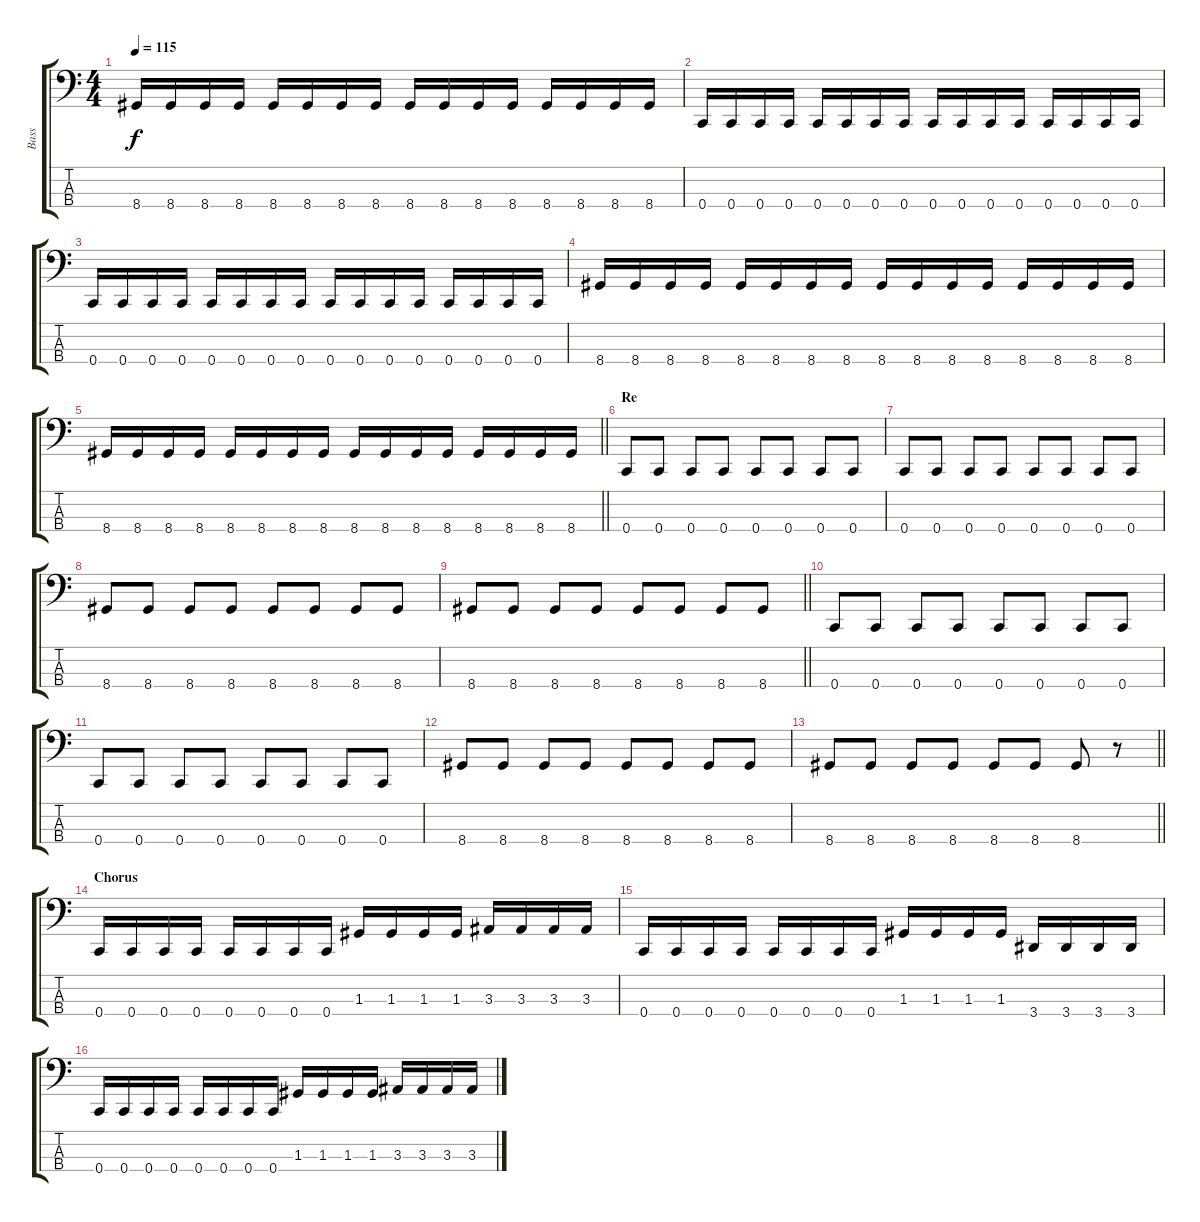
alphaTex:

\track ("Bass" "Bass") {instrument electricbasspick}
\staff {score tabs}
\tuning (F2 C2 G1 C1) {hide}
\ts (4 4)
\tempo 115
\clef f4
\ks c
8.4.16{dy f} 8.4.16 8.4.16 8.4.16 8.4.16 8.4.16 8.4.16 8.4.16 8.4.16 8.4.16 8.4.16 8.4.16 8.4.16 8.4.16 8.4.16 8.4.16 |
0.4.16 0.4.16 0.4.16 0.4.16 0.4.16 0.4.16 0.4.16 0.4.16 0.4.16 0.4.16 0.4.16 0.4.16 0.4.16 0.4.16 0.4.16 0.4.16 |
0.4.16 0.4.16 0.4.16 0.4.16 0.4.16 0.4.16 0.4.16 0.4.16 0.4.16 0.4.16 0.4.16 0.4.16 0.4.16 0.4.16 0.4.16 0.4.16 |
8.4.16 8.4.16 8.4.16 8.4.16 8.4.16 8.4.16 8.4.16 8.4.16 8.4.16 8.4.16 8.4.16 8.4.16 8.4.16 8.4.16 8.4.16 8.4.16 |
\barLineRight lightlight
8.4.16 8.4.16 8.4.16 8.4.16 8.4.16 8.4.16 8.4.16 8.4.16 8.4.16 8.4.16 8.4.16 8.4.16 8.4.16 8.4.16 8.4.16 8.4.16 |
\section ("" "Re")
0.4.8 0.4.8 0.4.8 0.4.8 0.4.8 0.4.8 0.4.8 0.4.8 |
0.4.8 0.4.8 0.4.8 0.4.8 0.4.8 0.4.8 0.4.8 0.4.8 |
8.4.8 8.4.8 8.4.8 8.4.8 8.4.8 8.4.8 8.4.8 8.4.8 |
\barLineRight lightlight
8.4.8 8.4.8 8.4.8 8.4.8 8.4.8 8.4.8 8.4.8 8.4.8 |
0.4.8 0.4.8 0.4.8 0.4.8 0.4.8 0.4.8 0.4.8 0.4.8 |
0.4.8 0.4.8 0.4.8 0.4.8 0.4.8 0.4.8 0.4.8 0.4.8 |
8.4.8 8.4.8 8.4.8 8.4.8 8.4.8 8.4.8 8.4.8 8.4.8 |
\barLineRight lightlight
8.4.8 8.4.8 8.4.8 8.4.8 8.4.8 8.4.8 8.4.8 r.8 |
\section ("" "Chorus")
0.4.16 0.4.16 0.4.16 0.4.16 0.4.16 0.4.16 0.4.16 0.4.16 1.3.16 1.3.16 1.3.16 1.3.16 3.3.16 3.3.16 3.3.16 3.3.16 |
0.4.16 0.4.16 0.4.16 0.4.16 0.4.16 0.4.16 0.4.16 0.4.16 1.3.16 1.3.16 1.3.16 1.3.16 3.4.16 3.4.16 3.4.16 3.4.16 |
0.4.16 0.4.16 0.4.16 0.4.16 0.4.16 0.4.16 0.4.16 0.4.16 1.3.16 1.3.16 1.3.16 1.3.16 3.3.16 3.3.16 3.3.16 3.3.16
